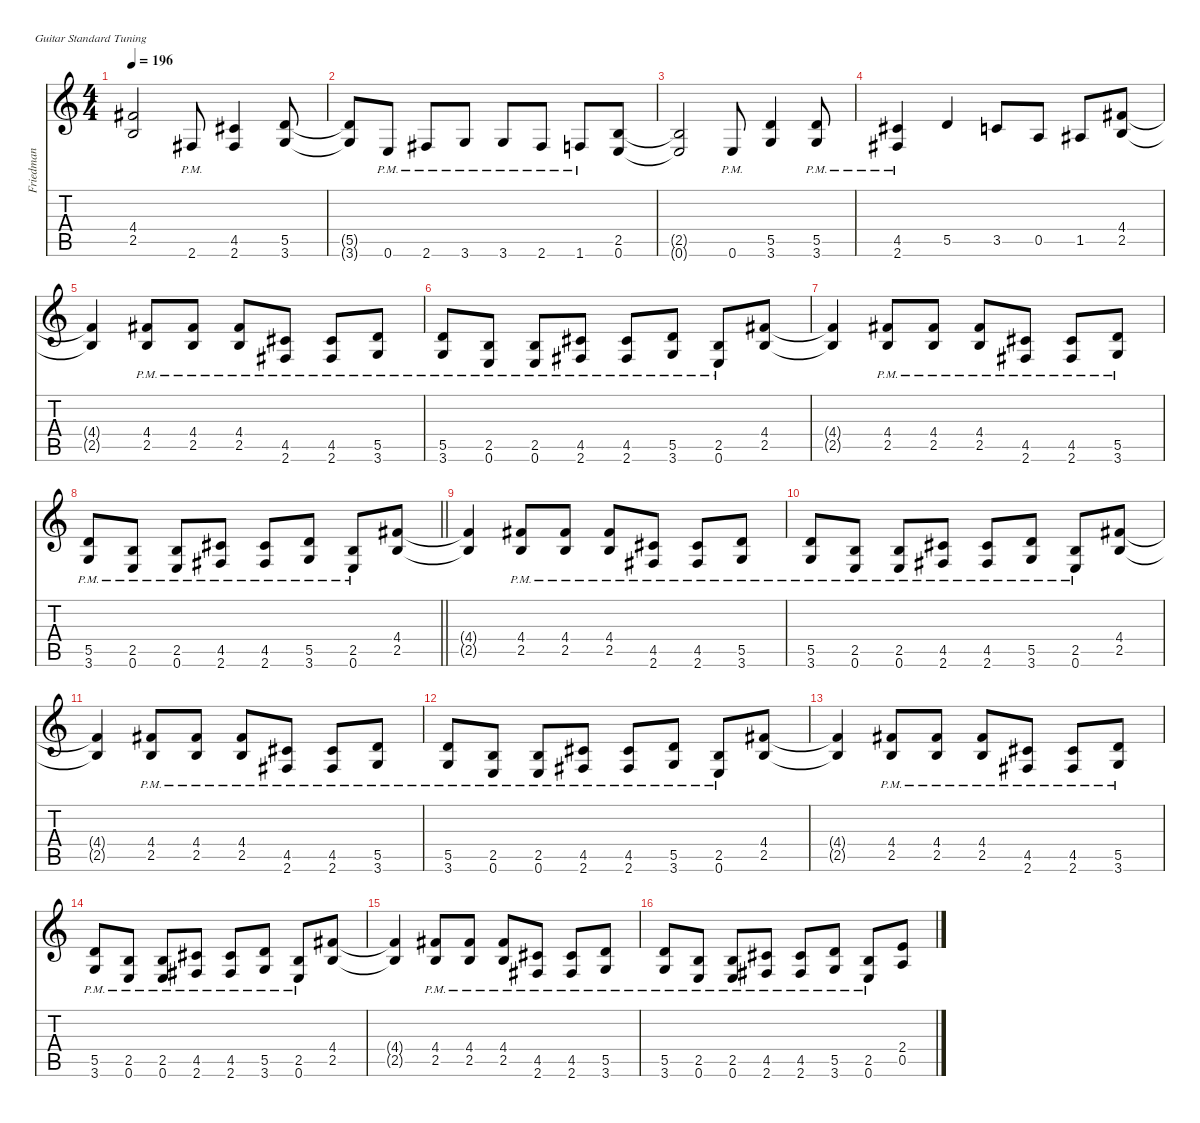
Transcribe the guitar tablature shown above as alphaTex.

\defaultSystemsLayout 4
\hideDynamics
\bracketExtendMode nobrackets
\firstSystemTrackNameMode fullname
\otherSystemsTrackNameOrientation horizontal
\track ("Friedman" "od.guit.") {mute instrument overdrivenguitar}
\staff {score tabs}
\tuning (E4 B3 G3 D3 A2 E2)
\ts (4 4)
\tempo 196
\clef g2
\ks c
(4.4{acc #} 2.5).2{dy f beam Up} 2.6{pm acc #}.8{beam Up} (4.5{acc #} 2.6{acc #}).4{beam Up} (5.5 3.6).8{beam Up} |
(5.5{t} 3.6{t}).8{beam Up} 0.6{pm}.8{beam Up} 2.6{pm acc #}.8{beam Up} 3.6{pm}.8{beam Up} 3.6{pm}.8{beam Up} 2.6{pm acc #}.8{beam Up} 1.6{pm}.8{beam Up} (2.5 0.6).8{beam Up} |
(2.5{t} 0.6{t}).2{beam Up} 0.6{pm}.8{beam Up} (5.5 3.6).4{beam Up} (5.5 3.6{pm}).8{beam Up} |
(4.5{acc #} 2.6{pm acc #}).4{beam Up} 5.5.4{beam Up} 3.5.8{beam Up} 0.5.8{beam Up} 1.5{acc #}.8{beam Up} (4.4{acc #} 2.5).8{beam Up} |
(4.4{t acc #} 2.5{t}).4{beam Up} (4.4{pm acc #} 2.5{pm}).8{beam Up} (4.4{pm acc #} 2.5{pm}).8{beam Up} (4.4{pm acc #} 2.5{pm}).8{beam Up} (4.5{pm acc #} 2.6{pm acc #}).8{beam Up} (4.5{pm acc #} 2.6{pm acc #}).8{beam Up} (5.5{pm} 3.6{pm}).8{beam Up} |
(5.5{pm} 3.6{pm}).8{beam Up} (2.5{pm} 0.6{pm}).8{beam Up} (2.5{pm} 0.6{pm}).8{beam Up} (4.5{pm acc #} 2.6{pm acc #}).8{beam Up} (4.5{pm acc #} 2.6{pm acc #}).8{beam Up} (5.5{pm} 3.6{pm}).8{beam Up} (2.5{pm} 0.6{pm}).8{beam Up} (4.4{acc #} 2.5).8{beam Up} |
(4.4{t acc #} 2.5{t}).4{beam Up} (4.4{pm acc #} 2.5{pm}).8{beam Up} (4.4{pm acc #} 2.5{pm}).8{beam Up} (4.4{pm acc #} 2.5{pm}).8{beam Up} (4.5{pm acc #} 2.6{pm acc #}).8{beam Up} (4.5{pm acc #} 2.6{pm acc #}).8{beam Up} (5.5{pm} 3.6{pm}).8{beam Up} |
\barLineRight lightlight
(5.5{pm} 3.6{pm}).8{beam Up} (2.5{pm} 0.6{pm}).8{beam Up} (2.5{pm} 0.6{pm}).8{beam Up} (4.5{pm acc #} 2.6{pm acc #}).8{beam Up} (4.5{pm acc #} 2.6{pm acc #}).8{beam Up} (5.5{pm} 3.6{pm}).8{beam Up} (2.5{pm} 0.6{pm}).8{beam Up} (4.4{acc #} 2.5).8{beam Up} |
(4.4{t acc #} 2.5{t}).4{beam Up} (4.4{pm acc #} 2.5{pm}).8{beam Up} (4.4{pm acc #} 2.5{pm}).8{beam Up} (4.4{pm acc #} 2.5{pm}).8{beam Up} (4.5{pm acc #} 2.6{pm acc #}).8{beam Up} (4.5{pm acc #} 2.6{pm acc #}).8{beam Up} (5.5{pm} 3.6{pm}).8{beam Up} |
(5.5{pm} 3.6{pm}).8{beam Up} (2.5{pm} 0.6{pm}).8{beam Up} (2.5{pm} 0.6{pm}).8{beam Up} (4.5{pm acc #} 2.6{pm acc #}).8{beam Up} (4.5{pm acc #} 2.6{pm acc #}).8{beam Up} (5.5{pm} 3.6{pm}).8{beam Up} (2.5{pm} 0.6{pm}).8{beam Up} (4.4{acc #} 2.5).8{beam Up} |
(4.4{t acc #} 2.5{t}).4{beam Up} (4.4{pm acc #} 2.5{pm}).8{beam Up} (4.4{pm acc #} 2.5{pm}).8{beam Up} (4.4{pm acc #} 2.5{pm}).8{beam Up} (4.5{pm acc #} 2.6{pm acc #}).8{beam Up} (4.5{pm acc #} 2.6{pm acc #}).8{beam Up} (5.5{pm} 3.6{pm}).8{beam Up} |
(5.5{pm} 3.6{pm}).8{beam Up} (2.5{pm} 0.6{pm}).8{beam Up} (2.5{pm} 0.6{pm}).8{beam Up} (4.5{pm acc #} 2.6{pm acc #}).8{beam Up} (4.5{pm acc #} 2.6{pm acc #}).8{beam Up} (5.5{pm} 3.6{pm}).8{beam Up} (2.5{pm} 0.6{pm}).8{beam Up} (4.4{acc #} 2.5).8{beam Up} |
(4.4{t acc #} 2.5{t}).4{beam Up} (4.4{pm acc #} 2.5{pm}).8{beam Up} (4.4{pm acc #} 2.5{pm}).8{beam Up} (4.4{pm acc #} 2.5{pm}).8{beam Up} (4.5{pm acc #} 2.6{pm acc #}).8{beam Up} (4.5{pm acc #} 2.6{pm acc #}).8{beam Up} (5.5{pm} 3.6{pm}).8{beam Up} |
(5.5{pm} 3.6{pm}).8{beam Up} (2.5{pm} 0.6{pm}).8{beam Up} (2.5{pm} 0.6{pm}).8{beam Up} (4.5{pm acc #} 2.6{pm acc #}).8{beam Up} (4.5{pm acc #} 2.6{pm acc #}).8{beam Up} (5.5{pm} 3.6{pm}).8{beam Up} (2.5{pm} 0.6{pm}).8{beam Up} (4.4{acc #} 2.5).8{beam Up} |
(4.4{t acc #} 2.5{t}).4{beam Up} (4.4{pm acc #} 2.5{pm}).8{beam Up} (4.4{pm acc #} 2.5{pm}).8{beam Up} (4.4{pm acc #} 2.5{pm}).8{beam Up} (4.5{pm acc #} 2.6{pm acc #}).8{beam Up} (4.5{pm acc #} 2.6{pm acc #}).8{beam Up} (5.5{pm} 3.6{pm}).8{beam Up} |
(5.5{pm} 3.6{pm}).8{beam Up} (2.5{pm} 0.6{pm}).8{beam Up} (2.5{pm} 0.6{pm}).8{beam Up} (4.5{pm acc #} 2.6{pm acc #}).8{beam Up} (4.5{pm acc #} 2.6{pm acc #}).8{beam Up} (5.5{pm} 3.6{pm}).8{beam Up} (2.5{pm} 0.6{pm}).8{beam Up} (2.4 0.5).8{beam Up}
